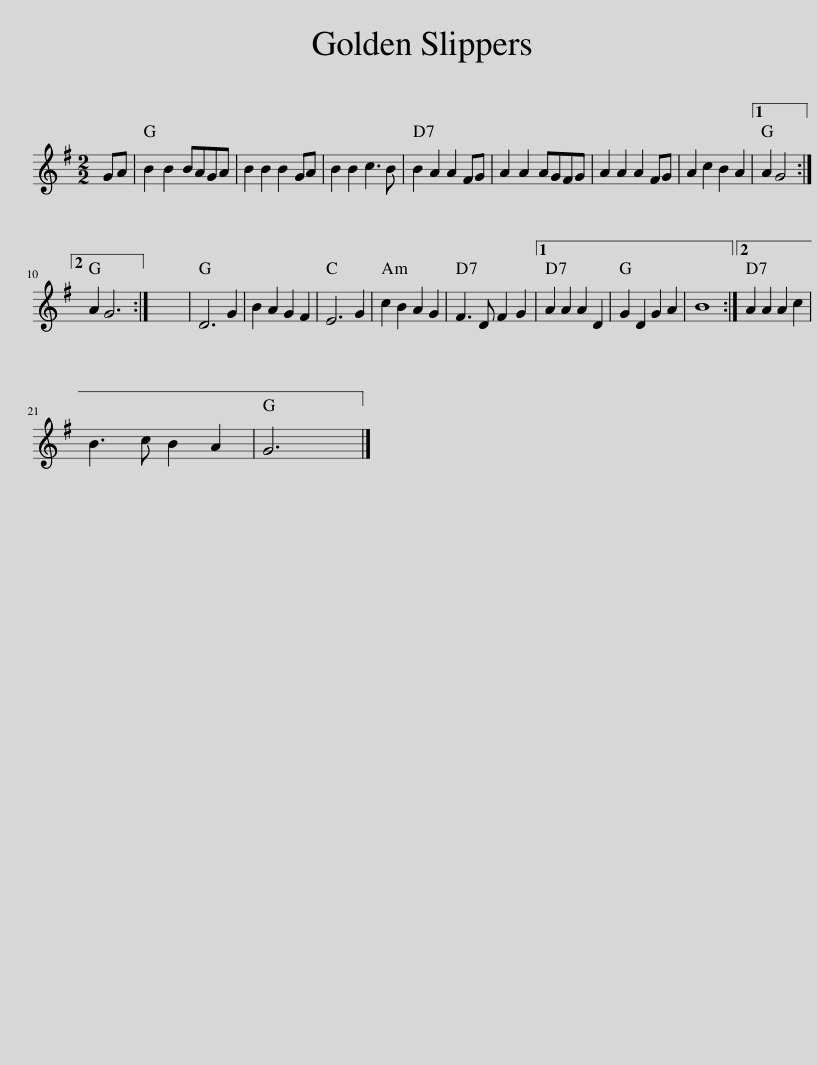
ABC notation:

X:1
L:1/8
M:2/2
I:linebreak $
K:G
V:1 treble
V:1
 GA | B2 B2 BAGA | B2 B2 B2 GA | B2 B2 c3 B | B2 A2 A2 FG | %5
 A2 A2 AGFG | A2 A2 A2 FG | A2 c2 B2 A2 |1 A2 G4 :|2$ A2 G6 :| %10
 x8 | D6 G2 | B2 A2 G2 F2 | E6 G2 | c2 B2 A2 G2 | %15
 F3 D F2 G2 |1 A2 A2 A2 D2 | G2 D2 G2 A2 | B8 :|2 A2 A2 A2 c2 |$ %20
 B3 c B2 A2 | G6 |] %22
